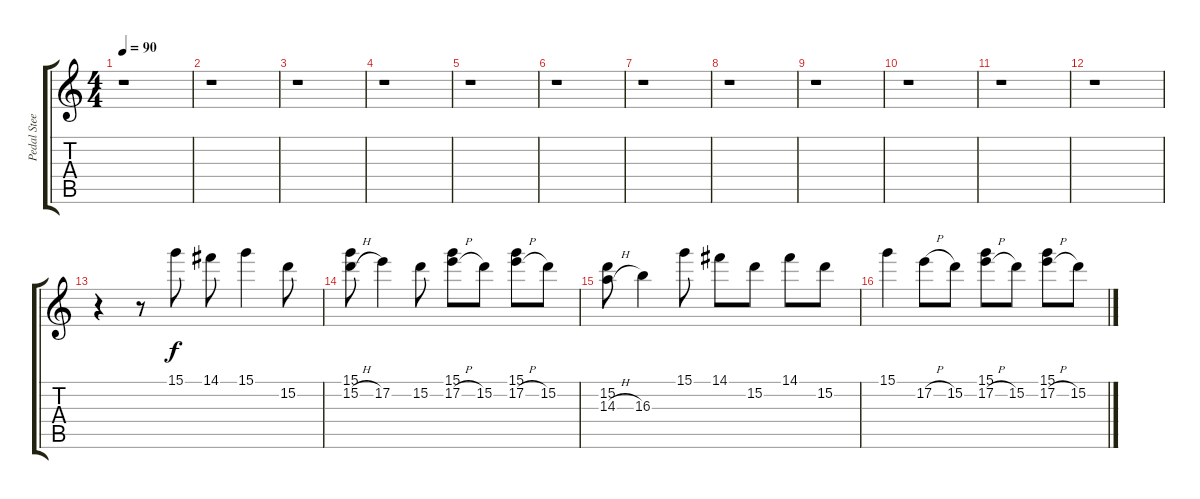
\track ("Pedal Steel" "Pedal Stee") {instrument electricguitarclean}
\staff {score tabs}
\tuning (E4 B3 G3 D3 A2 E2) {hide}
\ts (4 4)
\tempo 90
\clef g2
\ks c
r.1{dy f} |
r.1 |
r.1 |
r.1 |
r.1 |
r.1 |
r.1 |
r.1 |
r.1 |
r.1 |
r.1 |
r.1 |
r.4 r.8 15.1.8 14.1.8 15.1.4 15.2.8 |
(15.1 15.2{h}).8 17.2.4 15.2.8 (15.1 17.2{h}).8 15.2.8 (15.1 17.2{h}).8 15.2.8 |
(15.2 14.3{h}).8 16.3.4 15.1.8 14.1.8 15.2.8 14.1.8 15.2.8 |
15.1.4 17.2{h}.8 15.2.8 (15.1 17.2{h}).8 15.2.8 (15.1 17.2{h}).8 15.2.8
